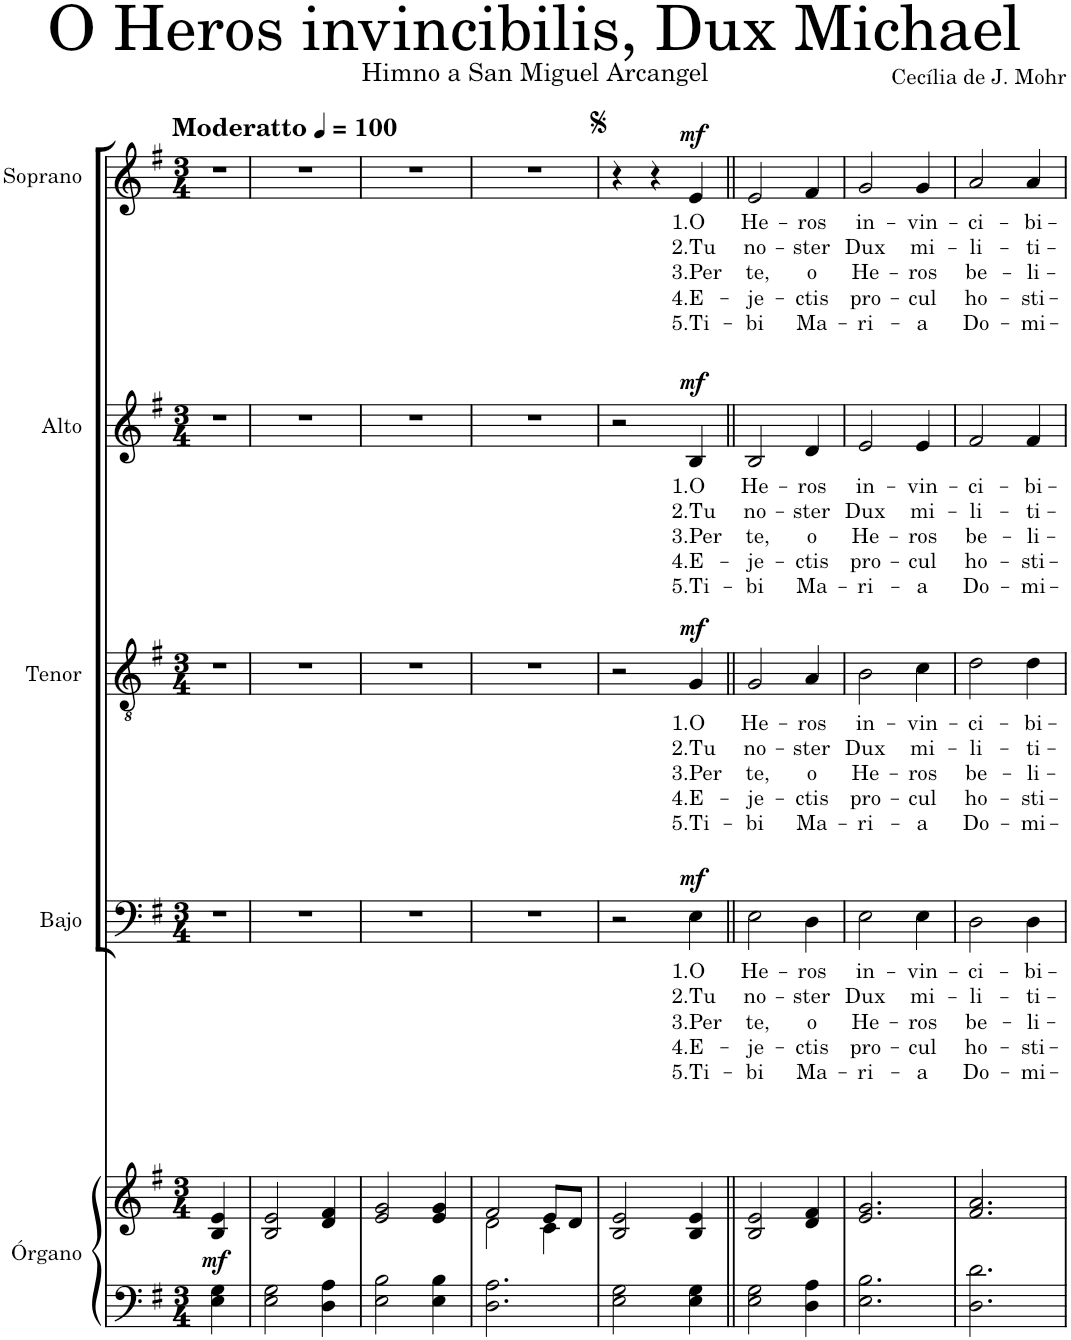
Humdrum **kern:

**kern	**kern	**text	**text	**text	**text	**text	**dynam	**harte	**kern	**text	**text	**text	**text	**text	**dynam	**kern	**text	**text	**text	**text	**text	**dynam	**kern	**text	**text	**text	**text	**text	**dynam	**kern	**text	**text	**text	**text	**text	**dynam
*part5	*part5	*part5	*part5	*part5	*part5	*part5	*part5	*part5	*part4	*part4	*part4	*part4	*part4	*part4	*part4	*part3	*part3	*part3	*part3	*part3	*part3	*part3	*part2	*part2	*part2	*part2	*part2	*part2	*part2	*part1	*part1	*part1	*part1	*part1	*part1	*part1
*staff6	*staff5	*staff5	*staff5	*staff5	*staff5	*staff5	*staff5/6	*	*staff4	*staff4	*staff4	*staff4	*staff4	*staff4	*staff4	*staff3	*staff3	*staff3	*staff3	*staff3	*staff3	*staff3	*staff2	*staff2	*staff2	*staff2	*staff2	*staff2	*staff2	*staff1	*staff1	*staff1	*staff1	*staff1	*staff1	*staff1
*I"Órgano	*	*	*	*	*	*	*	*	*I"Bajo	*	*	*	*	*	*	*I"Tenor	*	*	*	*	*	*	*I"Alto	*	*	*	*	*	*	*I"Soprano	*	*	*	*	*	*
*	*	*	*	*	*	*	*	*	*I'B.	*	*	*	*	*	*	*I'T.	*	*	*	*	*	*	*I'A.	*	*	*	*	*	*	*I'S.	*	*	*	*	*	*
*clefF4	*clefG2	*	*	*	*	*	*	*	*clefF4	*	*	*	*	*	*	*clefGv2	*	*	*	*	*	*	*clefG2	*	*	*	*	*	*	*clefG2	*	*	*	*	*	*
*k[f#]	*k[f#]	*	*	*	*	*	*	*	*k[f#]	*	*	*	*	*	*	*k[f#]	*	*	*	*	*	*	*k[f#]	*	*	*	*	*	*	*k[f#]	*	*	*	*	*	*
*M3/4	*M3/4	*	*	*	*	*	*	*	*M3/4	*	*	*	*	*	*	*M3/4	*	*	*	*	*	*	*M3/4	*	*	*	*	*	*	*M3/4	*	*	*	*	*	*
*MM100	*MM100	*	*	*	*	*	*	*	*MM100	*	*	*	*	*	*	*MM100	*	*	*	*	*	*	*MM100	*	*	*	*	*	*	*MM100	*	*	*	*	*	*
=1	=1	=1	=1	=1	=1	=1	=1	=1	=1	=1	=1	=1	=1	=1	=1	=1	=1	=1	=1	=1	=1	=1	=1	=1	=1	=1	=1	=1	=1	=1	=1	=1	=1	=1	=1	=1
!	!	!	!	!	!	!	!	!	!	!	!	!	!	!	!	!	!	!	!	!	!	!	!	!	!	!	!	!	!	!LO:TX:a:B:t=Moderatto	!	!	!	!	!	!
!	!	!	!	!	!	!	!LO:DY:b	!LO:H:kt=m	!	!	!	!	!	!	!	!	!	!	!	!	!	!	!	!	!	!	!	!	!	!	!	!	!	!	!	!
4E\ 4G\	4B/ 4e/	.	.	.	.	.	mf	E:min	2.r	.	.	.	.	.	.	2.r	.	.	.	.	.	.	2.r	.	.	.	.	.	.	2.r	.	.	.	.	.	.
2ryy	2ryy	.	.	.	.	.	.	.	.	.	.	.	.	.	.	.	.	.	.	.	.	.	.	.	.	.	.	.	.	.	.	.	.	.	.	.
=2	=2	=2	=2	=2	=2	=2	=2	=2	=2	=2	=2	=2	=2	=2	=2	=2	=2	=2	=2	=2	=2	=2	=2	=2	=2	=2	=2	=2	=2	=2	=2	=2	=2	=2	=2	=2
2E\ 2G\	2B/ 2e/	.	.	.	.	.	.	.	2.r	.	.	.	.	.	.	2.r	.	.	.	.	.	.	2.r	.	.	.	.	.	.	2.r	.	.	.	.	.	.
4D\ 4A\	4d/ 4f#/	.	.	.	.	.	.	D:maj	.	.	.	.	.	.	.	.	.	.	.	.	.	.	.	.	.	.	.	.	.	.	.	.	.	.	.	.
=3	=3	=3	=3	=3	=3	=3	=3	=3	=3	=3	=3	=3	=3	=3	=3	=3	=3	=3	=3	=3	=3	=3	=3	=3	=3	=3	=3	=3	=3	=3	=3	=3	=3	=3	=3	=3
!	!	!	!	!	!	!	!	!LO:H:kt=m	!	!	!	!	!	!	!	!	!	!	!	!	!	!	!	!	!	!	!	!	!	!	!	!	!	!	!	!
2E\ 2B\	2e/ 2g/	.	.	.	.	.	.	E:min	2.r	.	.	.	.	.	.	2.r	.	.	.	.	.	.	2.r	.	.	.	.	.	.	2.r	.	.	.	.	.	.
4E\ 4B\	4e/ 4g/	.	.	.	.	.	.	.	.	.	.	.	.	.	.	.	.	.	.	.	.	.	.	.	.	.	.	.	.	.	.	.	.	.	.	.
=4	=4	=4	=4	=4	=4	=4	=4	=4	=4	=4	=4	=4	=4	=4	=4	=4	=4	=4	=4	=4	=4	=4	=4	=4	=4	=4	=4	=4	=4	=4	=4	=4	=4	=4	=4	=4
*	*^	*	*	*	*	*	*	*	*	*	*	*	*	*	*	*	*	*	*	*	*	*	*	*	*	*	*	*	*	*	*	*	*	*	*	*
2.D\ 2.A\	2f#/	2d\	.	.	.	.	.	.	D:maj	2.r	.	.	.	.	.	.	2.r	.	.	.	.	.	.	2.r	.	.	.	.	.	.	2.r	.	.	.	.	.	.
.	8e/L	4c\	.	.	.	.	.	.	.	.	.	.	.	.	.	.	.	.	.	.	.	.	.	.	.	.	.	.	.	.	.	.	.	.	.	.	.
.	8d/J	.	.	.	.	.	.	.	.	.	.	.	.	.	.	.	.	.	.	.	.	.	.	.	.	.	.	.	.	.	.	.	.	.	.	.	.
*	*v	*v	*	*	*	*	*	*	*	*	*	*	*	*	*	*	*	*	*	*	*	*	*	*	*	*	*	*	*	*	*	*	*	*	*	*	*
=5	=5	=5	=5	=5	=5	=5	=5	=5	=5	=5	=5	=5	=5	=5	=5	=5	=5	=5	=5	=5	=5	=5	=5	=5	=5	=5	=5	=5	=5	=5	=5	=5	=5	=5	=5	=5
!	!	!	!	!	!	!	!	!LO:H:kt=m	!	!	!	!	!	!	!	!	!	!	!	!	!	!	!	!	!	!	!	!	!	!	!	!	!	!	!	!
2E\ 2G\	2B/ 2e/	.	.	.	.	.	.	E:min	2r	.	.	.	.	.	.	2r	.	.	.	.	.	.	2r	.	.	.	.	.	.	4r	.	.	.	.	.	.
.	.	.	.	.	.	.	.	.	.	.	.	.	.	.	.	.	.	.	.	.	.	.	.	.	.	.	.	.	.	4r	.	.	.	.	.	.
!	!	!LO:LY:b	!LO:LY:b	!LO:LY:b	!LO:LY:b	!LO:LY:b	!	!	!	!LO:LY:b	!LO:LY:b	!LO:LY:b	!LO:LY:b	!LO:LY:b	!LO:DY:a	!	!LO:LY:b	!LO:LY:b	!LO:LY:b	!LO:LY:b	!LO:LY:b	!LO:DY:a	!	!LO:LY:b	!LO:LY:b	!LO:LY:b	!LO:LY:b	!LO:LY:b	!LO:DY:a	!	!LO:LY:b	!LO:LY:b	!LO:LY:b	!LO:LY:b	!LO:LY:b	!LO:DY:a
4E\ 4G\	4B/ 4e/	1.O	2.Tu	3.Per	4.E-	5.Ti-	.	.	4E\	1.O	2.Tu	3.Per	4.E-	5.Ti-	mf	4G/	1.O	2.Tu	3.Per	4.E-	5.Ti-	mf	4B/	1.O	2.Tu	3.Per	4.E-	5.Ti-	mf	4e/	1.O	2.Tu	3.Per	4.E-	5.Ti-	mf
=6||	=6||	=6||	=6||	=6||	=6||	=6||	=6||	=6||	=6||	=6||	=6||	=6||	=6||	=6||	=6||	=6||	=6||	=6||	=6||	=6||	=6||	=6||	=6||	=6||	=6||	=6||	=6||	=6||	=6||	=6||	=6||	=6||	=6||	=6||	=6||	=6||
!	!	!LO:LY:b	!LO:LY:b	!LO:LY:b	!LO:LY:b	!LO:LY:b	!	!	!	!LO:LY:b	!LO:LY:b	!LO:LY:b	!LO:LY:b	!LO:LY:b	!	!	!LO:LY:b	!LO:LY:b	!LO:LY:b	!LO:LY:b	!LO:LY:b	!	!	!LO:LY:b	!LO:LY:b	!LO:LY:b	!LO:LY:b	!LO:LY:b	!	!	!LO:LY:b	!LO:LY:b	!LO:LY:b	!LO:LY:b	!LO:LY:b	!
2E\ 2G\	2B/ 2e/	He-	no-	te,	-je-	-bi	.	.	2E\	He-	no-	te,	-je-	-bi	.	2G/	He-	no-	te,	-je-	-bi	.	2B/	He-	no-	te,	-je-	-bi	.	2e/	He-	no-	te,	-je-	-bi	.
!	!	!LO:LY:b	!LO:LY:b	!LO:LY:b	!LO:LY:b	!LO:LY:b	!	!	!	!LO:LY:b	!LO:LY:b	!LO:LY:b	!LO:LY:b	!LO:LY:b	!	!	!LO:LY:b	!LO:LY:b	!LO:LY:b	!LO:LY:b	!LO:LY:b	!	!	!LO:LY:b	!LO:LY:b	!LO:LY:b	!LO:LY:b	!LO:LY:b	!	!	!LO:LY:b	!LO:LY:b	!LO:LY:b	!LO:LY:b	!LO:LY:b	!
4D\ 4A\	4d/ 4f#/	-ros	-ster	o	-ctis	Ma-	.	D:maj	4D\	-ros	-ster	o	-ctis	Ma-	.	4A/	-ros	-ster	o	-ctis	Ma-	.	4d/	-ros	-ster	o	-ctis	Ma-	.	4f#/	-ros	-ster	o	-ctis	Ma-	.
=7	=7	=7	=7	=7	=7	=7	=7	=7	=7	=7	=7	=7	=7	=7	=7	=7	=7	=7	=7	=7	=7	=7	=7	=7	=7	=7	=7	=7	=7	=7	=7	=7	=7	=7	=7	=7
!	!	!LO:LY:b	!LO:LY:b	!LO:LY:b	!LO:LY:b	!LO:LY:b	!	!LO:H:kt=m	!	!LO:LY:b	!LO:LY:b	!LO:LY:b	!LO:LY:b	!LO:LY:b	!	!	!LO:LY:b	!LO:LY:b	!LO:LY:b	!LO:LY:b	!LO:LY:b	!	!	!LO:LY:b	!LO:LY:b	!LO:LY:b	!LO:LY:b	!LO:LY:b	!	!	!LO:LY:b	!LO:LY:b	!LO:LY:b	!LO:LY:b	!LO:LY:b	!
2.E\ 2.B\	2.e/ 2.g/	invin-	Dux mi	Heros	procul	-ria	.	E:min	2E\	in-	Dux	He-	pro-	-ri-	.	2B\	in-	Dux	He-	pro-	-ri-	.	2e/	in-	Dux	He-	pro-	-ri-	.	2g/	in-	Dux	He-	pro-	-ri-	.
!	!	!	!	!	!	!	!	!	!	!LO:LY:b	!LO:LY:b	!LO:LY:b	!LO:LY:b	!LO:LY:b	!	!	!LO:LY:b	!LO:LY:b	!LO:LY:b	!LO:LY:b	!LO:LY:b	!	!	!LO:LY:b	!LO:LY:b	!LO:LY:b	!LO:LY:b	!LO:LY:b	!	!	!LO:LY:b	!LO:LY:b	!LO:LY:b	!LO:LY:b	!LO:LY:b	!
.	.	.	.	.	.	.	.	.	4E\	-vin-	mi-	-ros	-cul	-a	.	4c\	-vin-	mi-	-ros	-cul	-a	.	4e/	-vin-	mi-	-ros	-cul	-a	.	4g/	-vin-	mi-	-ros	-cul	-a	.
=8	=8	=8	=8	=8	=8	=8	=8	=8	=8	=8	=8	=8	=8	=8	=8	=8	=8	=8	=8	=8	=8	=8	=8	=8	=8	=8	=8	=8	=8	=8	=8	=8	=8	=8	=8	=8
!	!	!LO:LY:b	!LO:LY:b	!LO:LY:b	!LO:LY:b	!LO:LY:b	!	!	!	!LO:LY:b	!LO:LY:b	!LO:LY:b	!LO:LY:b	!LO:LY:b	!	!	!LO:LY:b	!LO:LY:b	!LO:LY:b	!LO:LY:b	!LO:LY:b	!	!	!LO:LY:b	!LO:LY:b	!LO:LY:b	!LO:LY:b	!LO:LY:b	!	!	!LO:LY:b	!LO:LY:b	!LO:LY:b	!LO:LY:b	!LO:LY:b	!
2.D\ 2.d\	2.f#/ 2.a/	-cibi	liti	beli	hosti	Domi	.	D:maj	2D\	-ci-	-li-	be-	ho-	Do-	.	2d\	-ci-	-li-	be-	ho-	Do-	.	2f#/	-ci-	-li-	be-	ho-	Do-	.	2a/	-ci-	-li-	be-	ho-	Do-	.
!	!	!	!	!	!	!	!	!	!	!LO:LY:b	!LO:LY:b	!LO:LY:b	!LO:LY:b	!LO:LY:b	!	!	!LO:LY:b	!LO:LY:b	!LO:LY:b	!LO:LY:b	!LO:LY:b	!	!	!LO:LY:b	!LO:LY:b	!LO:LY:b	!LO:LY:b	!LO:LY:b	!	!	!LO:LY:b	!LO:LY:b	!LO:LY:b	!LO:LY:b	!LO:LY:b	!
.	.	.	.	.	.	.	.	.	4D\	-bi-	-ti-	-li-	-sti-	-mi-	.	4d\	-bi-	-ti-	-li-	-sti-	-mi-	.	4f#/	-bi-	-ti-	-li-	-sti-	-mi-	.	4a/	-bi-	-ti-	-li-	-sti-	-mi-	.
=	=	=	=	=	=	=	=	=	=	=	=	=	=	=	=	=	=	=	=	=	=	=	=	=	=	=	=	=	=	=	=	=	=	=	=	=
*-	*-	*-	*-	*-	*-	*-	*-	*-	*-	*-	*-	*-	*-	*-	*-	*-	*-	*-	*-	*-	*-	*-	*-	*-	*-	*-	*-	*-	*-	*-	*-	*-	*-	*-	*-	*-
